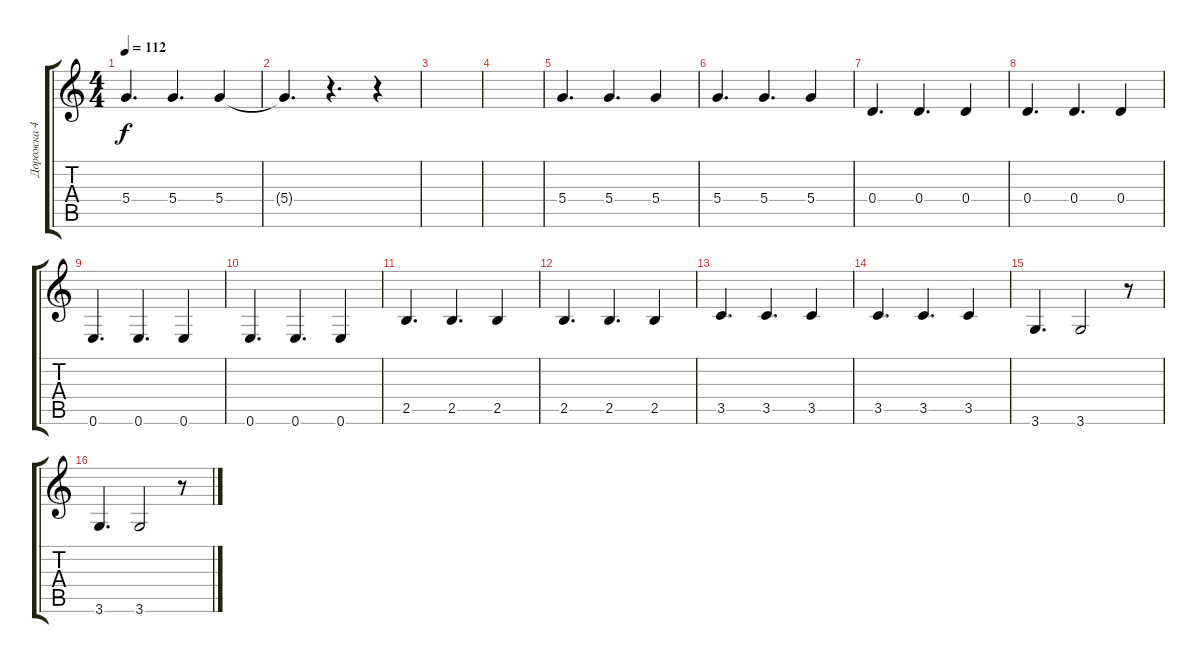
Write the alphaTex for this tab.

\track ("Дорожка 4" "Дорожка 4") {instrument electricbasspick}
\staff {score tabs}
\tuning (E4 B3 G3 D3 A2 E2) {hide}
\ts (4 4)
\tempo 112
\clef g2
\ks c
5.4.4{d dy f} 5.4.4{d} 5.4.4 |
5.4{t}.4{d} r.4{d} r.4 |
|
|
5.4.4{d} 5.4.4{d} 5.4.4 |
5.4.4{d} 5.4.4{d} 5.4.4 |
0.4.4{d} 0.4.4{d} 0.4.4 |
0.4.4{d} 0.4.4{d} 0.4.4 |
0.6.4{d} 0.6.4{d} 0.6.4 |
0.6.4{d} 0.6.4{d} 0.6.4 |
2.5.4{d} 2.5.4{d} 2.5.4 |
2.5.4{d} 2.5.4{d} 2.5.4 |
3.5.4{d} 3.5.4{d} 3.5.4 |
3.5.4{d} 3.5.4{d} 3.5.4 |
3.6.4{d} 3.6.2 r.8 |
3.6.4{d} 3.6.2 r.8
